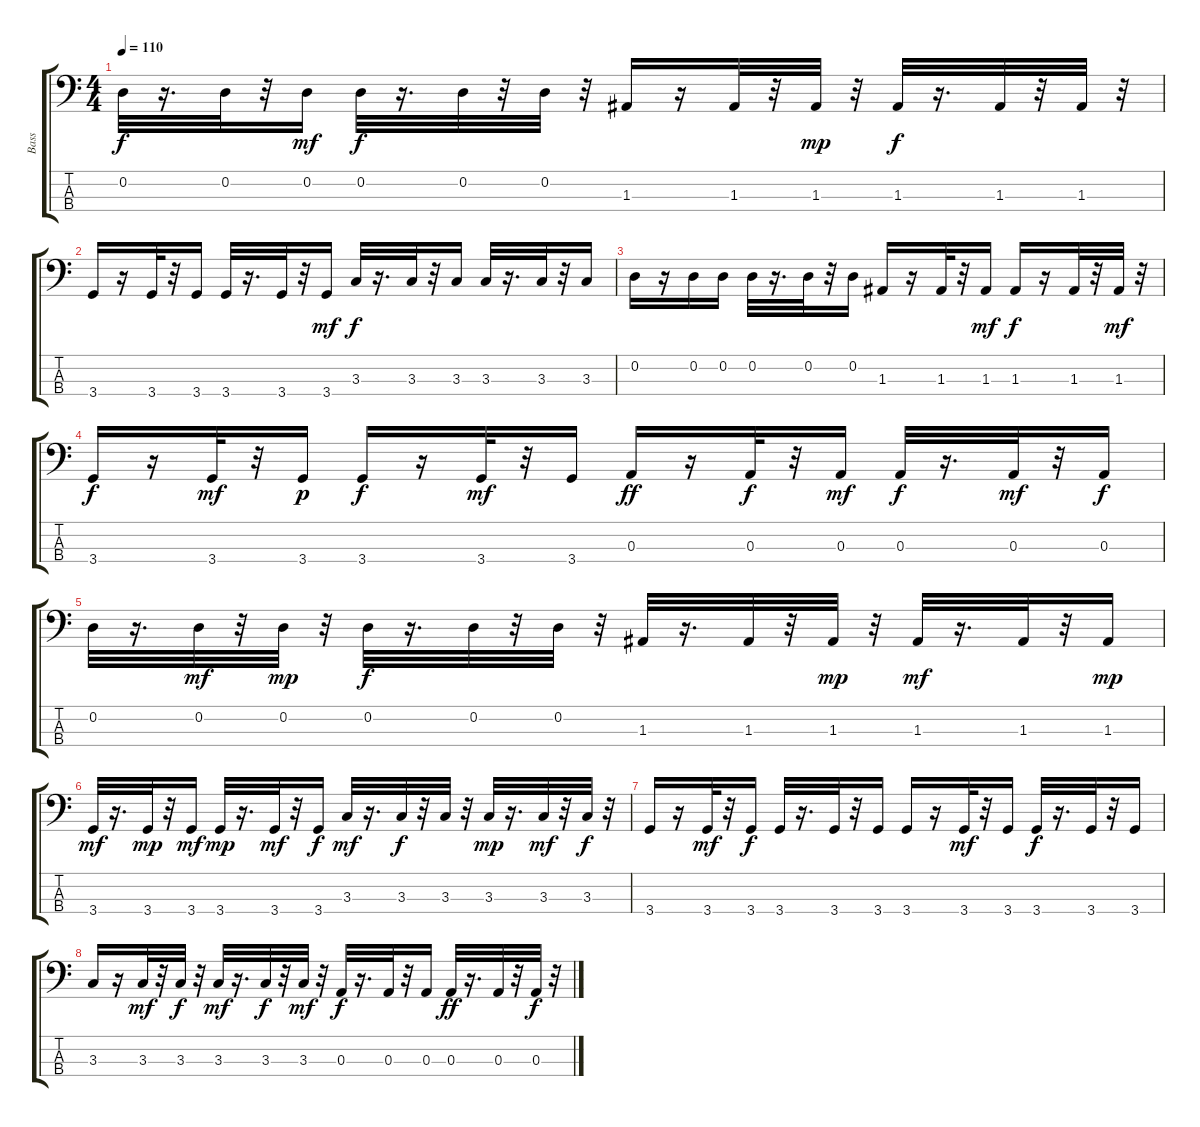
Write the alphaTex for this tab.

\track ("Bass" "Bass") {instrument electricbassfinger}
\staff {score tabs}
\tuning (G2 D2 A1 E1) {hide}
\ts (4 4)
\tempo 110
\clef f4
\ks c
0.2.32{dy f} r.16{d} 0.2.32 r.32 0.2.16{dy mf} 0.2.32{dy f} r.16{d} 0.2.32 r.32 0.2.32 r.32 1.3.16 r.16 1.3.32 r.32 1.3.32{dy mp} r.32 1.3.32{dy f} r.16{d} 1.3.32 r.32 1.3.32 r.32 |
3.4.16 r.16 3.4.32 r.32 3.4.16 3.4.32 r.16{d} 3.4.32 r.32 3.4.16{dy mf} 3.3.32{dy f} r.16{d} 3.3.32 r.32 3.3.16 3.3.32 r.16{d} 3.3.32 r.32 3.3.16 |
0.2.16 r.16 0.2.16 0.2.16 0.2.32 r.16{d} 0.2.32 r.32 0.2.16 1.3.16 r.16 1.3.32 r.32 1.3.16{dy mf} 1.3.16{dy f} r.16 1.3.32 r.32 1.3.32{dy mf} r.32 |
3.4.16{dy f} r.16 3.4.32{dy mf} r.32 3.4.16{dy p} 3.4.16{dy f} r.16 3.4.32{dy mf} r.32 3.4.16 0.3.16{dy ff} r.16 0.3.32{dy f} r.32 0.3.16{dy mf} 0.3.32{dy f} r.16{d} 0.3.32{dy mf} r.32 0.3.16{dy f} |
0.2.32 r.16{d} 0.2.32{dy mf} r.32 0.2.32{dy mp} r.32 0.2.32{dy f} r.16{d} 0.2.32 r.32 0.2.32 r.32 1.3.32 r.16{d} 1.3.32 r.32 1.3.32{dy mp} r.32 1.3.32{dy mf} r.16{d} 1.3.32 r.32 1.3.16{dy mp} |
3.4.32{dy mf} r.16{d} 3.4.32{dy mp} r.32 3.4.16{dy mf} 3.4.32{dy mp} r.16{d} 3.4.32{dy mf} r.32 3.4.16{dy f} 3.3.32{dy mf} r.16{d} 3.3.32{dy f} r.32 3.3.32 r.32 3.3.32{dy mp} r.16{d} 3.3.32{dy mf} r.32 3.3.32{dy f} r.32 |
3.4.16 r.16 3.4.32{dy mf} r.32 3.4.16{dy f} 3.4.32 r.16{d} 3.4.32 r.32 3.4.16 3.4.16 r.16 3.4.32{dy mf} r.32 3.4.16 3.4.32{dy f} r.16{d} 3.4.32 r.32 3.4.16 |
3.3.16 r.16 3.3.32{dy mf} r.32 3.3.32{dy f} r.32 3.3.32{dy mf} r.16{d} 3.3.32{dy f} r.32 3.3.32{dy mf} r.32 0.3.32{dy f} r.16{d} 0.3.32 r.32 0.3.16 0.3.32{dy ff} r.16{d} 0.3.32 r.32 0.3.32{dy f} r.32
